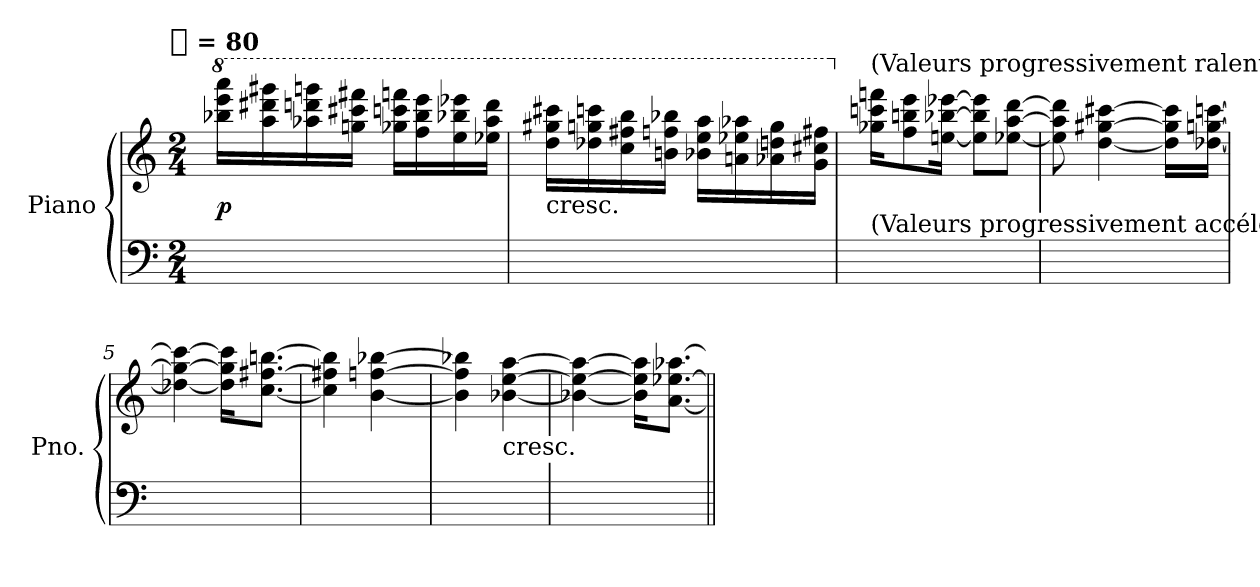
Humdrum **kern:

**kern	**kern	**dynam
*part1	*part1	*part1
*staff2	*staff1	*staff1/2
*I"Piano	*	*
*I'Pno.	*	*
*clefF4	*clefG2	*
*k[]	*k[]	*
*C:	*C:	*
!!LO:TX:omd:t=[quarter] = 80
*M2/4	*M2/4	*
*MM80	*MM80	*
*8ba	*	*
*	*8va	*
=1	=1	=1
2ryy	16bbb-X 16eeee 16aaaaLL	p
.	16aaa 16dddd#X 16gggg#X	.
.	16aaa-X 16ddddn 16ggggn	.
.	16gggn 16cccc#X 16ffff#XJJ	.
.	16ggg-X 16ccccn 16ffffnLL	.
.	16fff 16bbb- 16eeee	.
.	16eee 16bbb-X 16eeee-X	.
.	16eee-X 16aaa- 16ddddJJ	.
=2	=2	=2
!	!LO:TX:c:t=cresc.	!
2ryy	16ddd 16ggg#X 16cccc#XLL	.
.	16ddd-X 16gggn 16ccccn	.
.	16ccc 16fff#X 16bbb	.
.	16bbn 16fffn 16bbb-XJJ	.
.	16bb-X 16eee 16aaaLL	.
.	16aan 16eee-X 16aaa-X	.
.	16aa-X 16dddn 16ggg	.
.	16gg 16ccc#X 16fff#XJJ	.
=3	=3	=3
*	*X8va	*
!	!LO:TX:a:t=(Valeurs progressivement ralenties)	!
!LO:TX:a:t=(Valeurs progressivement accélérées)	!	!
2ryy	16gg-X 16cccn 16fffnKL	.
.	8ff 8bbn 8eee	.
.	[16een [16bb-X [16eee-XJk	.
.	8ee] 8bb-] 8eee-]L	.
.	[8ee-X [8aa [8dddJ	.
=4	=4	=4
4ryy	8ee-] 8aa] 8ddd]	.
.	[4dd [4gg#X [4ccc#X	.
8.ryy	.	.
.	16dd] 16gg#] 16ccc#]LL	.
16ryy	[16dd-X [16ggn [16cccnJJ	.
=5	=5	=5
2ryy	4dd-X_ 4gg_ 4ccc_	.
.	16dd-] 16gg] 16ccc]KL	.
.	[8.cc [8.ff#X [8.bbnJ	.
=6	=6	=6
4ryy	4cc] 4ff#X] 4bb]	.
16ryy	[4b [4ffn [4bb-X	.
8.ryy	.	.
=7	=7	=7
2ryy	4bn] 4ff] 4bb-X]	.
!	!LO:TX:c:t=cresc.	!
.	[4b-X [4ee [4aa	.
=8	=8	=8
8ryy	4b-X_ 4ee_ 4aa_	.
4.ryy	.	.
.	16b-] 16ee] 16aa]KL	.
.	[8.a [8.ee-X [8.aa-XJ	.
*X8ba	*	*
=||	=||	=||
*-	*-	*-
